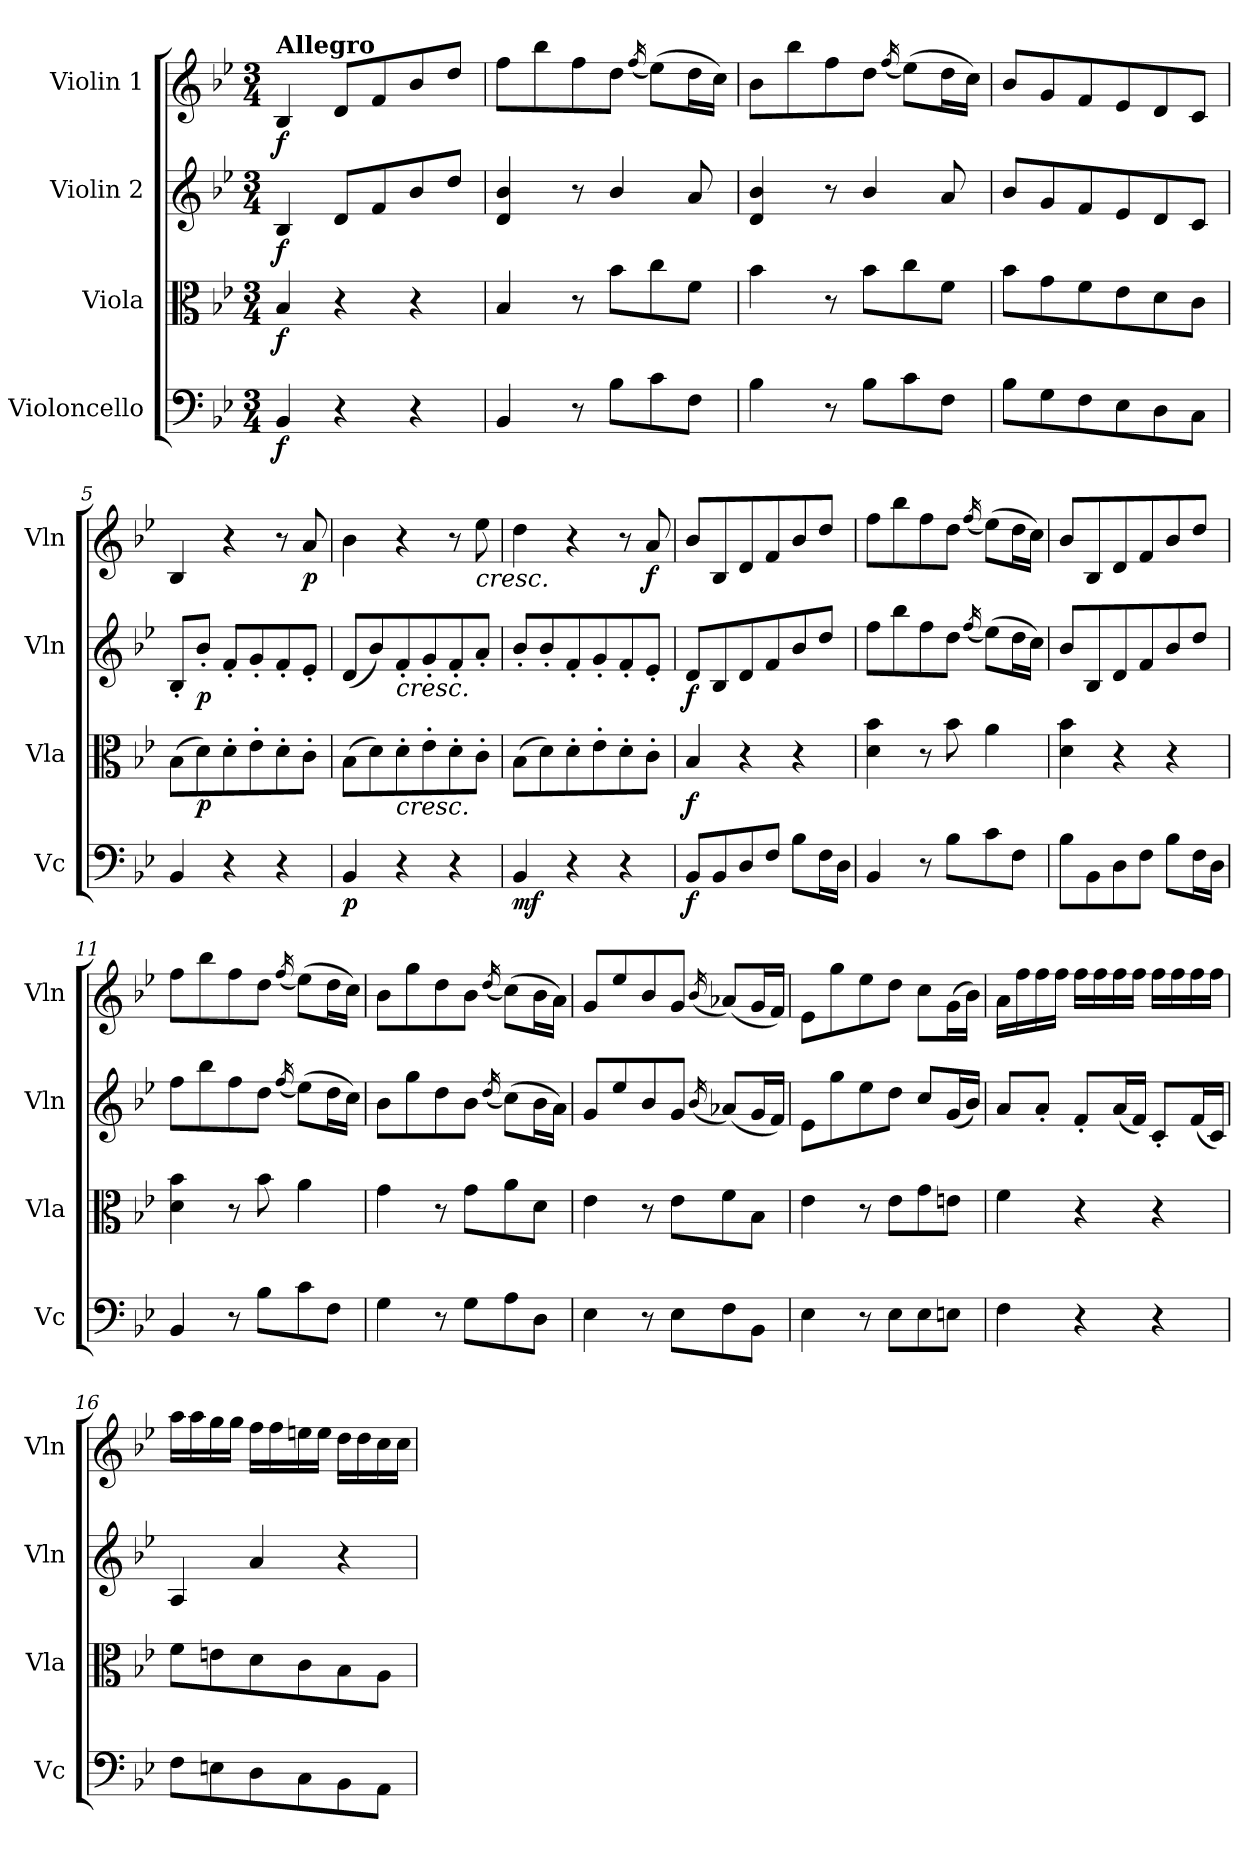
**kern	**dynam	**kern	**dynam	**kern	**dynam	**kern	**dynam
*part4	*part4	*part3	*part3	*part2	*part2	*part1	*part1
*staff4	*staff4	*staff3	*staff3	*staff2	*staff2	*staff1	*staff1
*I"Violoncello	*	*I"Viola	*	*I"Violin 2	*	*I"Violin 1	*
*I'Vc	*	*I'Vla	*	*I'Vln	*	*I'Vln	*
*clefF4	*	*clefC3	*	*clefG2	*	*clefG2	*
*k[b-e-]	*	*k[b-e-]	*	*k[b-e-]	*	*k[b-e-]	*
*M3/4	*	*M3/4	*	*M3/4	*	*M3/4	*
=1	=1	=1	=1	=1	=1	=1	=1
!	!	!	!	!	!	!LO:TX:a:B:t=Allegro	!
!	!LO:DY:b	!	!LO:DY:b	!	!LO:DY:b	!	!LO:DY:b
4BB-/	f	4B-/	f	4B-/	f	4B-/	f
4r	.	4r	.	8d/L	.	8d/L	.
.	.	.	.	8f/	.	8f/	.
4r	.	4r	.	8b-/	.	8b-/	.
.	.	.	.	8dd/J	.	8dd/J	.
=2	=2	=2	=2	=2	=2	=2	=2
4BB-/	.	4B-/	.	4d/ 4b-/	.	8ff\L	.
.	.	.	.	.	.	8bb-\	.
8r	.	8r	.	8r	.	8ff\	.
8B-\L	.	8b-\L	.	4b-/	.	8dd\J	.
.	.	.	.	.	.	(<16qff/	.
8c\	.	8cc\	.	.	.	(>8ee-\L)	.
8F\J	.	8f\J	.	8a/	.	16dd\L	.
.	.	.	.	.	.	16cc\JJ)	.
=3	=3	=3	=3	=3	=3	=3	=3
4B-\	.	4b-\	.	4d/ 4b-/	.	8b-\L	.
.	.	.	.	.	.	8bb-\	.
8r	.	8r	.	8r	.	8ff\	.
8B-\L	.	8b-\L	.	4b-/	.	8dd\J	.
.	.	.	.	.	.	(<16qff/	.
8c\	.	8cc\	.	.	.	(>8ee-\L)	.
8F\J	.	8f\J	.	8a/	.	16dd\L	.
.	.	.	.	.	.	16cc\JJ)	.
=4	=4	=4	=4	=4	=4	=4	=4
8B-\L	.	8b-\L	.	8b-/L	.	8b-/L	.
8G\	.	8g\	.	8g/	.	8g/	.
8F\	.	8f\	.	8f/	.	8f/	.
8E-\	.	8e-\	.	8e-/	.	8e-/	.
8D\	.	8d\	.	8d/	.	8d/	.
8C\J	.	8c\J	.	8c/J	.	8c/J	.
!!LO:LB:g=z
=5	=5	=5	=5	=5	=5	=5	=5
4BB-/	.	(>8B-\L	.	8B-'/L	.	4B-/	.
!	!	!	!LO:DY:b	!	!LO:DY:b	!	!
.	.	8d\)	p	8b-'/J	p	.	.
4r	.	8d'\	.	8f'/L	.	4r	.
.	.	8e-'\	.	8g'/	.	.	.
4r	.	8d'\	.	8f'/	.	8r	.
!	!	!	!	!	!	!	!LO:DY:b
.	.	8c'\J	.	8e-'/J	.	8a/	p
=6	=6	=6	=6	=6	=6	=6	=6
!	!LO:DY:b	!	!	!	!	!	!
4BB-/	p	(>8B-\L	.	(<8d/L	.	4b-\	.
.	.	8d\)	.	8b-/)	.	.	.
!	!	!	!	!LO:TX:b:i:t=cresc.	!	!	!
!	!	!LO:TX:b:i:t=cresc.	!	!	!	!	!
4r	.	8d'\	.	8f'/	.	4r	.
.	.	8e-'\	.	8g'/	.	.	.
4r	.	8d'\	.	8f'/	.	8r	.
!	!	!	!	!	!	!LO:TX:b:i:t=cresc.	!
.	.	8c'\J	.	8a'/J	.	8ee-\	.
=7	=7	=7	=7	=7	=7	=7	=7
!	!LO:DY:b	!	!	!	!	!	!
4BB-/	mf	(>8B-\L	.	8b-'/L	.	4dd\	.
.	.	8d\)	.	8b-'/	.	.	.
4r	.	8d'\	.	8f'/	.	4r	.
.	.	8e-'\	.	8g'/	.	.	.
4r	.	8d'\	.	8f'/	.	8r	.
!	!	!	!	!	!	!	!LO:DY:b
.	.	8c'\J	.	8e-'/J	.	8a/	f
=8	=8	=8	=8	=8	=8	=8	=8
!	!LO:DY:b	!	!LO:DY:b	!	!LO:DY:b	!	!
8BB-/L	f	4B-/	f	8d/L	f	8b-/L	.
8BB-/	.	.	.	8B-/	.	8B-/	.
8D/	.	4r	.	8d/	.	8d/	.
8F/J	.	.	.	8f/	.	8f/	.
8B-\L	.	4r	.	8b-/	.	8b-/	.
16F\L	.	.	.	8dd/J	.	8dd/J	.
16D\JJ	.	.	.	.	.	.	.
=9	=9	=9	=9	=9	=9	=9	=9
4BB-/	.	4d\ 4b-\	.	8ff\L	.	8ff\L	.
.	.	.	.	8bb-\	.	8bb-\	.
8r	.	8r	.	8ff\	.	8ff\	.
8B-\L	.	8b-\	.	8dd\J	.	8dd\J	.
.	.	.	.	(<16qff/	.	(<16qff/	.
8c\	.	4a\	.	(>8ee-\L)	.	(>8ee-\L)	.
8F\J	.	.	.	16dd\L	.	16dd\L	.
.	.	.	.	16cc\JJ)	.	16cc\JJ)	.
!!LO:LB:g=z
=10	=10	=10	=10	=10	=10	=10	=10
8B-\L	.	4d\ 4b-\	.	8b-/L	.	8b-/L	.
8BB-\	.	.	.	8B-/	.	8B-/	.
8D\	.	4r	.	8d/	.	8d/	.
8F\J	.	.	.	8f/	.	8f/	.
8B-\L	.	4r	.	8b-/	.	8b-/	.
16F\L	.	.	.	8dd/J	.	8dd/J	.
16D\JJ	.	.	.	.	.	.	.
=11	=11	=11	=11	=11	=11	=11	=11
4BB-/	.	4d\ 4b-\	.	8ff\L	.	8ff\L	.
.	.	.	.	8bb-\	.	8bb-\	.
8r	.	8r	.	8ff\	.	8ff\	.
8B-\L	.	8b-\	.	8dd\J	.	8dd\J	.
.	.	.	.	(<16qff/	.	(<16qff/	.
8c\	.	4a\	.	(>8ee-\L)	.	(>8ee-\L)	.
8F\J	.	.	.	16dd\L	.	16dd\L	.
.	.	.	.	16cc\JJ)	.	16cc\JJ)	.
=12	=12	=12	=12	=12	=12	=12	=12
4G\	.	4g\	.	8b-\L	.	8b-\L	.
.	.	.	.	8gg\	.	8gg\	.
8r	.	8r	.	8dd\	.	8dd\	.
8G\L	.	8g\L	.	8b-\J	.	8b-\J	.
.	.	.	.	(<16qdd/	.	(<16qdd/	.
8A\	.	8a\	.	(>8cc\L)	.	(>8cc\L)	.
8D\J	.	8d\J	.	16b-\L	.	16b-\L	.
.	.	.	.	16a\JJ)	.	16a\JJ)	.
=13	=13	=13	=13	=13	=13	=13	=13
4E-\	.	4e-\	.	8g/L	.	8g/L	.
.	.	.	.	8ee-/	.	8ee-/	.
8r	.	8r	.	8b-/	.	8b-/	.
8E-\L	.	8e-\L	.	8g/J	.	8g/J	.
.	.	.	.	(<16qb-/	.	(<16qb-/	.
8F\	.	8f\	.	(<8a-X/L)	.	(<8a-X/L)	.
8BB-\J	.	8B-\J	.	16g/L	.	16g/L	.
.	.	.	.	16f/JJ)	.	16f/JJ)	.
!!LO:LB:g=z
=14	=14	=14	=14	=14	=14	=14	=14
4E-\	.	4e-\	.	8e-\L	.	8e-\L	.
.	.	.	.	8gg\	.	8gg\	.
8r	.	8r	.	8ee-\	.	8ee-\	.
8E-\L	.	8e-\L	.	8dd\J	.	8dd\J	.
8E-\	.	8g\	.	8cc/L	.	8cc\L	.
8En\J	.	8en\J	.	(<16g/L	.	(>16g\L	.
.	.	.	.	16b-/JJ)	.	16b-\JJ)	.
=15	=15	=15	=15	=15	=15	=15	=15
4F\	.	4f\	.	8a/L	.	16a\LL	.
.	.	.	.	.	.	16ff\	.
.	.	.	.	8a'/J	.	16ff\	.
.	.	.	.	.	.	16ff\JJ	.
4r	.	4r	.	8f'/L	.	16ff\LL	.
.	.	.	.	.	.	16ff\	.
.	.	.	.	(<16a/L	.	16ff\	.
.	.	.	.	16f/JJ)	.	16ff\JJ	.
4r	.	4r	.	8c'/L	.	16ff\LL	.
.	.	.	.	.	.	16ff\	.
.	.	.	.	(<16f/L	.	16ff\	.
.	.	.	.	16c/JJ)	.	16ff\JJ	.
=16	=16	=16	=16	=16	=16	=16	=16
8F\L	.	8f\L	.	4A/	.	16aa\LL	.
.	.	.	.	.	.	16aa\	.
8En\	.	8en\	.	.	.	16gg\	.
.	.	.	.	.	.	16gg\JJ	.
8D\	.	8d\	.	4a/	.	16ff\LL	.
.	.	.	.	.	.	16ff\	.
8C\	.	8c\	.	.	.	16een\	.
.	.	.	.	.	.	16ee\JJ	.
8BB-\	.	8B-\	.	4r	.	16dd\LL	.
.	.	.	.	.	.	16dd\	.
8AA\J	.	8A\J	.	.	.	16cc\	.
.	.	.	.	.	.	16cc\JJ	.
=	=	=	=	=	=	=	=
*-	*-	*-	*-	*-	*-	*-	*-
